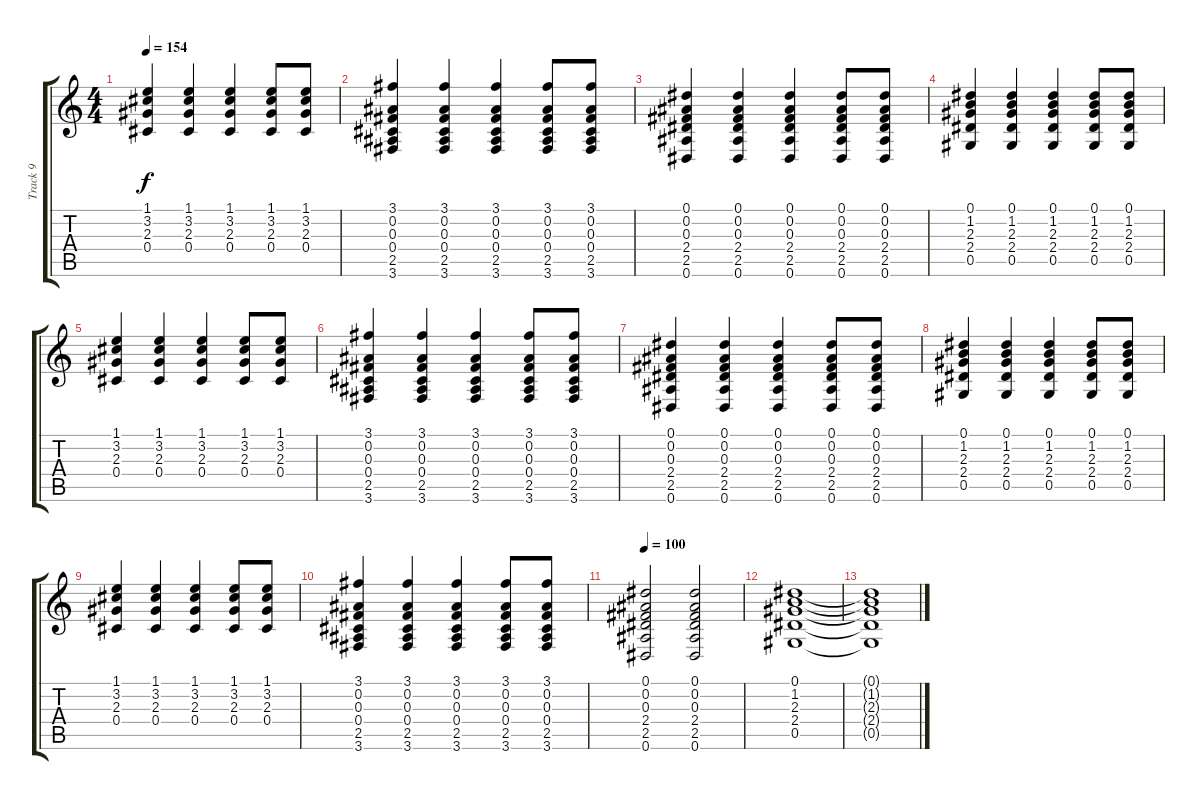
\track ("Track 9" "Track 9") {instrument acousticguitarsteel}
\staff {score tabs}
\tuning (Eb4 Bb3 Gb3 Db3 Ab2 Eb2) {hide}
\ts (4 4)
\tempo 154
\clef g2
\ks c
(1.1 3.2 2.3 0.4).4{dy f} (1.1 3.2 2.3 0.4).4 (1.1 3.2 2.3 0.4).4 (1.1 3.2 2.3 0.4).8 (1.1 3.2 2.3 0.4).8 |
(3.1 0.2 0.3 0.4 2.5 3.6).4 (3.1 0.2 0.3 0.4 2.5 3.6).4 (3.1 0.2 0.3 0.4 2.5 3.6).4 (3.1 0.2 0.3 0.4 2.5 3.6).8 (3.1 0.2 0.3 0.4 2.5 3.6).8 |
(0.1 0.2 0.3 2.4 2.5 0.6).4 (0.1 0.2 0.3 2.4 2.5 0.6).4 (0.1 0.2 0.3 2.4 2.5 0.6).4 (0.1 0.2 0.3 2.4 2.5 0.6).8 (0.1 0.2 0.3 2.4 2.5 0.6).8 |
(0.1 1.2 2.3 2.4 0.5).4 (0.1 1.2 2.3 2.4 0.5).4 (0.1 1.2 2.3 2.4 0.5).4 (0.1 1.2 2.3 2.4 0.5).8 (0.1 1.2 2.3 2.4 0.5).8 |
(1.1 3.2 2.3 0.4).4 (1.1 3.2 2.3 0.4).4 (1.1 3.2 2.3 0.4).4 (1.1 3.2 2.3 0.4).8 (1.1 3.2 2.3 0.4).8 |
(3.1 0.2 0.3 0.4 2.5 3.6).4 (3.1 0.2 0.3 0.4 2.5 3.6).4 (3.1 0.2 0.3 0.4 2.5 3.6).4 (3.1 0.2 0.3 0.4 2.5 3.6).8 (3.1 0.2 0.3 0.4 2.5 3.6).8 |
(0.1 0.2 0.3 2.4 2.5 0.6).4 (0.1 0.2 0.3 2.4 2.5 0.6).4 (0.1 0.2 0.3 2.4 2.5 0.6).4 (0.1 0.2 0.3 2.4 2.5 0.6).8 (0.1 0.2 0.3 2.4 2.5 0.6).8 |
(0.1 1.2 2.3 2.4 0.5).4 (0.1 1.2 2.3 2.4 0.5).4 (0.1 1.2 2.3 2.4 0.5).4 (0.1 1.2 2.3 2.4 0.5).8 (0.1 1.2 2.3 2.4 0.5).8 |
(1.1 3.2 2.3 0.4).4 (1.1 3.2 2.3 0.4).4 (1.1 3.2 2.3 0.4).4 (1.1 3.2 2.3 0.4).8 (1.1 3.2 2.3 0.4).8 |
(3.1 0.2 0.3 0.4 2.5 3.6).4 (3.1 0.2 0.3 0.4 2.5 3.6).4 (3.1 0.2 0.3 0.4 2.5 3.6).4 (3.1 0.2 0.3 0.4 2.5 3.6).8 (3.1 0.2 0.3 0.4 2.5 3.6).8 |
\tempo 100
(0.1 0.2 0.3 2.4 2.5 0.6).2 (0.1 0.2 0.3 2.4 2.5 0.6).2 |
(0.1 1.2 2.3 2.4 0.5).1 |
(0.1{t} 1.2{t} 2.3{t} 2.4{t} 0.5{t}).1
